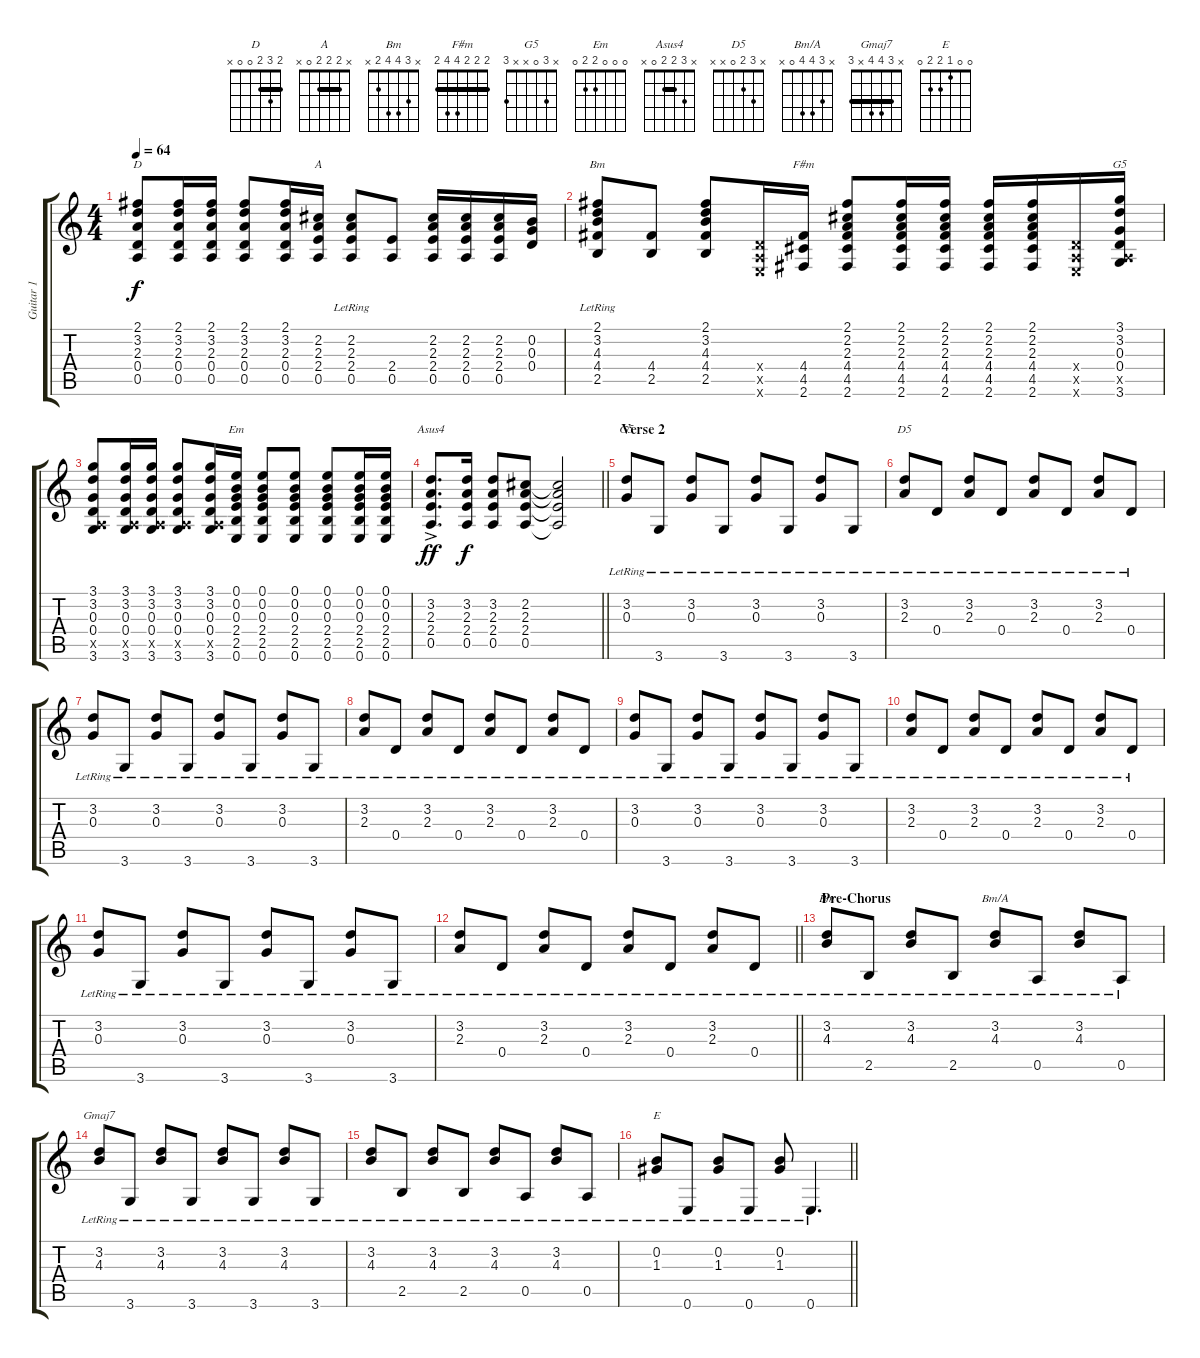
\track ("Guitar 1" "Guitar 1") {instrument acousticguitarsteel}
\staff {score tabs}
\tuning (E4 B3 G3 D3 A2 E2) {hide}
\chord ("D" 2 3 2 0 0 x) {barre 2}
\chord ("A" x 2 2 2 0 x) {barre 2}
\chord ("Bm" 2 3 4 4 2 x) {barre 2}
\chord ("F#m" 2 2 2 4 4 2) {barre 2}
\chord ("G5" 3 3 0 0 x 3) {barre 3}
\chord ("Em" 0 0 0 2 2 0)
\chord ("Asus4" x 3 2 2 0 x) {barre 2}
\chord ("G5" x 3 0 x x 3)
\chord ("D5" x 3 2 0 x x)
\chord ("Bm" x 3 4 4 2 x)
\chord ("Bm/A" x 3 4 4 0 x)
\chord ("Gmaj7" x 3 4 4 x 3) {barre 3}
\chord ("E" 0 0 1 2 2 0)
\ts (4 4)
\tempo 64
\clef g2
\ks c
(2.1 3.2 2.3 0.4 0.5).8{ch "D" dy f} (2.1 3.2 2.3 0.4 0.5).16 (2.1 3.2 2.3 0.4 0.5).16 (2.1 3.2 2.3 0.4 0.5).8 (2.1 3.2 2.3 0.4 0.5).16 (2.2 2.3 2.4 0.5).16{ch "A"} (2.2{lr} 2.3{lr} 2.4 0.5).8 (2.4 0.5).8 (2.2 2.3 2.4 0.5).16 (2.2 2.3 2.4 0.5).16 (2.2 2.3 2.4 0.5).16 (0.2 0.3 0.4).16 |
(2.1{lr} 3.2{lr} 4.3{lr} 4.4 2.5).8{ch "Bm"} (4.4 2.5).8 (2.1 3.2 4.3 4.4 2.5).8 (0.4{x} 0.5{x} 0.6{x}).16 (4.4 4.5 2.6).16{ch "F#m"} (2.1 2.2 2.3 4.4 4.5 2.6).8 (2.1 2.2 2.3 4.4 4.5 2.6).16 (2.1 2.2 2.3 4.4 4.5 2.6).16 (2.1 2.2 2.3 4.4 4.5 2.6).16 (2.1 2.2 2.3 4.4 4.5 2.6).16 (0.4{x} 0.5{x} 0.6{x}).16 (3.1 3.2 0.3 0.4 0.5{x} 3.6).16{ch "G5"} |
(3.1 3.2 0.3 0.4 0.5{x} 3.6).8 (3.1 3.2 0.3 0.4 0.5{x} 3.6).16 (3.1 3.2 0.3 0.4 0.5{x} 3.6).16 (3.1 3.2 0.3 0.4 0.5{x} 3.6).8 (3.1 3.2 0.3 0.4 0.5{x} 3.6).16 (0.1 0.2 0.3 2.4 2.5 0.6).16{ch "Em"} (0.1 0.2 0.3 2.4 2.5 0.6).8 (0.1 0.2 0.3 2.4 2.5 0.6).8 (0.1 0.2 0.3 2.4 2.5 0.6).8 (0.1 0.2 0.3 2.4 2.5 0.6).16 (0.1 0.2 0.3 2.4 2.5 0.6).16 |
\barLineRight lightlight
(3.2{ac} 2.3{ac} 2.4{ac} 0.5{ac}).8{d ch "Asus4" dy ff} (3.2 2.3 2.4 0.5).16{dy f} (3.2 2.3 2.4 0.5).8 (2.2 2.3 2.4 0.5).8 (2.2{t} 2.3{t} 2.4{t} 0.5{t}).2 |
\section ("" "Verse 2")
(3.2{lr} 0.3{lr}).8{ch "G5"} 3.6{lr}.8 (3.2{lr} 0.3{lr}).8 3.6{lr}.8 (3.2{lr} 0.3{lr}).8 3.6{lr}.8 (3.2{lr} 0.3{lr}).8 3.6{lr}.8 |
(3.2{lr} 2.3{lr}).8{ch "D5"} 0.4{lr}.8 (3.2{lr} 2.3{lr}).8 0.4{lr}.8 (3.2{lr} 2.3{lr}).8 0.4{lr}.8 (3.2{lr} 2.3{lr}).8 0.4{lr}.8 |
(3.2{lr} 0.3{lr}).8 3.6{lr}.8 (3.2{lr} 0.3{lr}).8 3.6{lr}.8 (3.2{lr} 0.3{lr}).8 3.6{lr}.8 (3.2{lr} 0.3{lr}).8 3.6{lr}.8 |
(3.2{lr} 2.3{lr}).8 0.4{lr}.8 (3.2{lr} 2.3{lr}).8 0.4{lr}.8 (3.2{lr} 2.3{lr}).8 0.4{lr}.8 (3.2{lr} 2.3{lr}).8 0.4{lr}.8 |
(3.2{lr} 0.3{lr}).8 3.6{lr}.8 (3.2{lr} 0.3{lr}).8 3.6{lr}.8 (3.2{lr} 0.3{lr}).8 3.6{lr}.8 (3.2{lr} 0.3{lr}).8 3.6{lr}.8 |
(3.2{lr} 2.3{lr}).8 0.4{lr}.8 (3.2{lr} 2.3{lr}).8 0.4{lr}.8 (3.2{lr} 2.3{lr}).8 0.4{lr}.8 (3.2{lr} 2.3{lr}).8 0.4{lr}.8 |
(3.2{lr} 0.3{lr}).8 3.6{lr}.8 (3.2{lr} 0.3{lr}).8 3.6{lr}.8 (3.2{lr} 0.3{lr}).8 3.6{lr}.8 (3.2{lr} 0.3{lr}).8 3.6{lr}.8 |
\barLineRight lightlight
(3.2{lr} 2.3{lr}).8 0.4{lr}.8 (3.2{lr} 2.3{lr}).8 0.4{lr}.8 (3.2{lr} 2.3{lr}).8 0.4{lr}.8 (3.2{lr} 2.3{lr}).8 0.4{lr}.8 |
\section ("" "Pre-Chorus")
(3.2{lr} 4.3{lr}).8{ch "Bm"} 2.5{lr}.8 (3.2{lr} 4.3{lr}).8 2.5{lr}.8 (3.2{lr} 4.3{lr}).8{ch "Bm/A"} 0.5{lr}.8 (3.2{lr} 4.3{lr}).8 0.5{lr}.8 |
(3.2{lr} 4.3{lr}).8{ch "Gmaj7"} 3.6{lr}.8 (3.2{lr} 4.3{lr}).8 3.6{lr}.8 (3.2{lr} 4.3{lr}).8 3.6{lr}.8 (3.2{lr} 4.3{lr}).8 3.6{lr}.8 |
(3.2{lr} 4.3{lr}).8 2.5{lr}.8 (3.2{lr} 4.3{lr}).8 2.5{lr}.8 (3.2{lr} 4.3{lr}).8 0.5{lr}.8 (3.2{lr} 4.3{lr}).8 0.5{lr}.8 |
\barLineRight lightlight
(0.2{lr} 1.3{lr}).8{ch "E"} 0.6{lr}.8 (0.2{lr} 1.3{lr}).8 0.6{lr}.8 (0.2{lr} 1.3{lr}).8 0.6{lr}.4{d}
